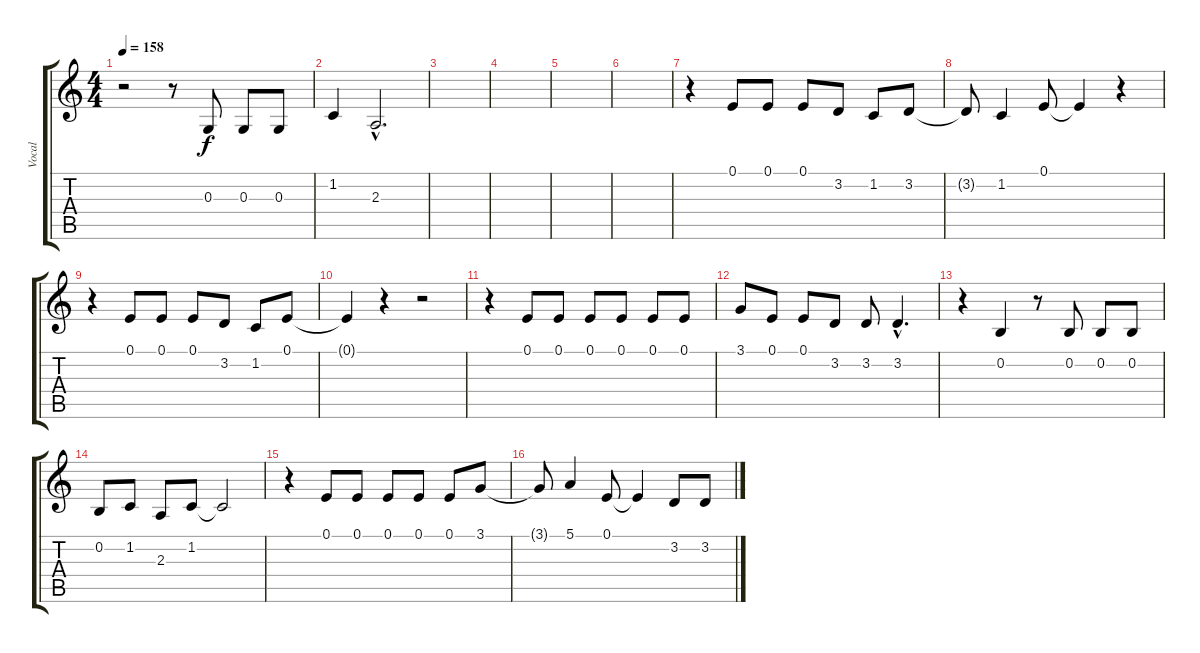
\track ("Vocal" "Vocal") {instrument lead2sawtooth}
\staff {score tabs}
\tuning (E4 B3 G3 D3 A2 E2) {hide}
\ts (4 4)
\tempo 158
\clef g2
\ks c
r.2{dy f} r.8 0.3.8 0.3.8 0.3.8 |
1.2.4 2.3{hac}.2{d} |
|
|
|
|
r.4 0.1.8 0.1.8 0.1.8 3.2.8 1.2.8 3.2.8 |
3.2{t}.8 1.2.4 0.1.8 0.1{t}.4 r.4 |
r.4 0.1.8 0.1.8 0.1.8 3.2.8 1.2.8 0.1.8 |
0.1{t}.4 r.4 r.2 |
r.4 0.1.8 0.1.8 0.1.8 0.1.8 0.1.8 0.1.8 |
3.1.8 0.1.8 0.1.8 3.2.8 3.2.8 3.2{hac}.4{d} |
r.4 0.2.4 r.8 0.2.8 0.2.8 0.2.8 |
0.2.8 1.2.8 2.3.8 1.2.8 1.2{t}.2 |
r.4 0.1.8 0.1.8 0.1.8 0.1.8 0.1.8 3.1.8 |
3.1{t}.8 5.1.4 0.1.8 0.1{t}.4 3.2.8 3.2.8
